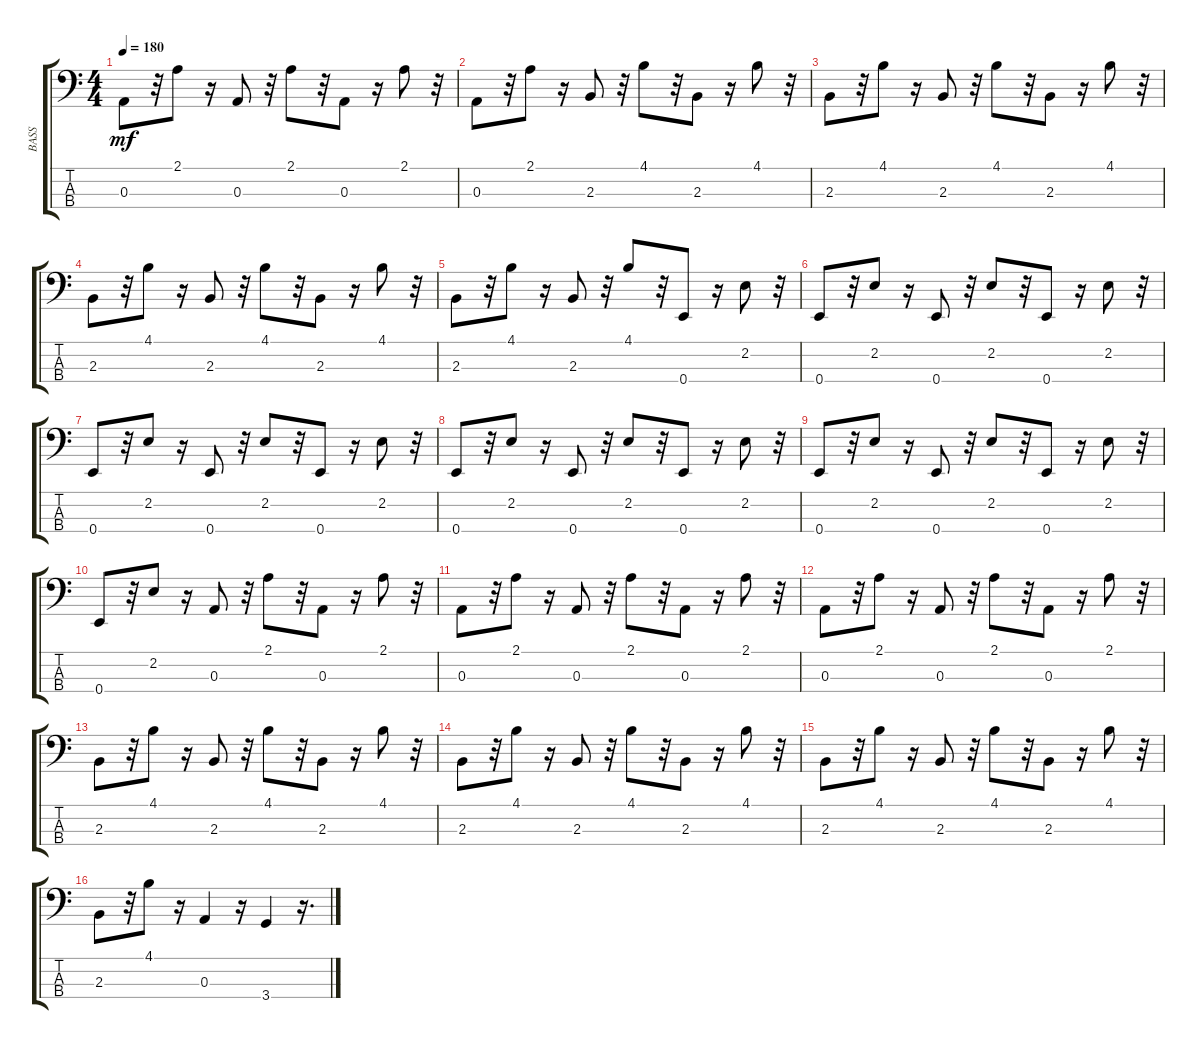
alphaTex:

\track ("BASS" "BASS") {instrument electricguitarmuted}
\staff {score tabs}
\tuning (G2 D2 A1 E1) {hide}
\ts (4 4)
\tempo 180
\clef f4
\ks c
0.3.8{dy mf} r.32 2.1.8 r.16 0.3.8 r.32 2.1.8 r.32 0.3.8 r.16 2.1.8 r.32 |
0.3.8 r.32 2.1.8 r.16 2.3.8 r.32 4.1.8 r.32 2.3.8 r.16 4.1.8 r.32 |
2.3.8 r.32 4.1.8 r.16 2.3.8 r.32 4.1.8 r.32 2.3.8 r.16 4.1.8 r.32 |
2.3.8 r.32 4.1.8 r.16 2.3.8 r.32 4.1.8 r.32 2.3.8 r.16 4.1.8 r.32 |
2.3.8 r.32 4.1.8 r.16 2.3.8 r.32 4.1.8 r.32 0.4.8 r.16 2.2.8 r.32 |
0.4.8 r.32 2.2.8 r.16 0.4.8 r.32 2.2.8 r.32 0.4.8 r.16 2.2.8 r.32 |
0.4.8 r.32 2.2.8 r.16 0.4.8 r.32 2.2.8 r.32 0.4.8 r.16 2.2.8 r.32 |
0.4.8 r.32 2.2.8 r.16 0.4.8 r.32 2.2.8 r.32 0.4.8 r.16 2.2.8 r.32 |
0.4.8 r.32 2.2.8 r.16 0.4.8 r.32 2.2.8 r.32 0.4.8 r.16 2.2.8 r.32 |
0.4.8 r.32 2.2.8 r.16 0.3.8 r.32 2.1.8 r.32 0.3.8 r.16 2.1.8 r.32 |
0.3.8 r.32 2.1.8 r.16 0.3.8 r.32 2.1.8 r.32 0.3.8 r.16 2.1.8 r.32 |
0.3.8 r.32 2.1.8 r.16 0.3.8 r.32 2.1.8 r.32 0.3.8 r.16 2.1.8 r.32 |
2.3.8 r.32 4.1.8 r.16 2.3.8 r.32 4.1.8 r.32 2.3.8 r.16 4.1.8 r.32 |
2.3.8 r.32 4.1.8 r.16 2.3.8 r.32 4.1.8 r.32 2.3.8 r.16 4.1.8 r.32 |
2.3.8 r.32 4.1.8 r.16 2.3.8 r.32 4.1.8 r.32 2.3.8 r.16 4.1.8 r.32 |
2.3.8 r.32 4.1.8 r.16 0.3.4 r.16 3.4.4 r.16{d}
